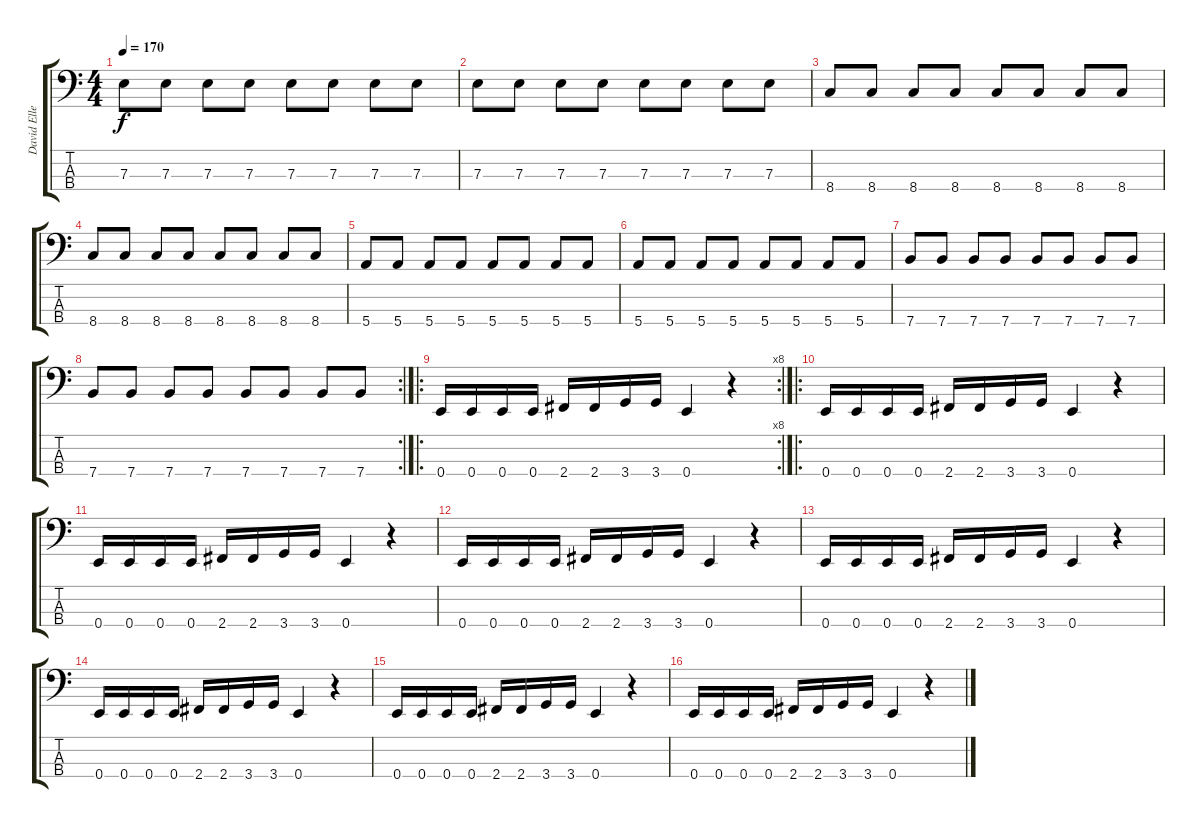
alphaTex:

\track ("David Elleffson (Bass)" "David Elle") {instrument electricbassfinger}
\staff {score tabs}
\tuning (G2 D2 A1 E1) {hide}
\ts (4 4)
\tempo 170
\clef f4
\ks c
7.3.8{dy f} 7.3.8 7.3.8 7.3.8 7.3.8 7.3.8 7.3.8 7.3.8 |
7.3.8 7.3.8 7.3.8 7.3.8 7.3.8 7.3.8 7.3.8 7.3.8 |
8.4.8 8.4.8 8.4.8 8.4.8 8.4.8 8.4.8 8.4.8 8.4.8 |
8.4.8 8.4.8 8.4.8 8.4.8 8.4.8 8.4.8 8.4.8 8.4.8 |
5.4.8 5.4.8 5.4.8 5.4.8 5.4.8 5.4.8 5.4.8 5.4.8 |
5.4.8 5.4.8 5.4.8 5.4.8 5.4.8 5.4.8 5.4.8 5.4.8 |
7.4.8 7.4.8 7.4.8 7.4.8 7.4.8 7.4.8 7.4.8 7.4.8 |
\rc 2
7.4.8 7.4.8 7.4.8 7.4.8 7.4.8 7.4.8 7.4.8 7.4.8 |
\ro
\rc 8
0.4.16 0.4.16 0.4.16 0.4.16 2.4.16 2.4.16 3.4.16 3.4.16 0.4.4 r.4 |
\ro
0.4.16 0.4.16 0.4.16 0.4.16 2.4.16 2.4.16 3.4.16 3.4.16 0.4.4 r.4 |
0.4.16 0.4.16 0.4.16 0.4.16 2.4.16 2.4.16 3.4.16 3.4.16 0.4.4 r.4 |
0.4.16 0.4.16 0.4.16 0.4.16 2.4.16 2.4.16 3.4.16 3.4.16 0.4.4 r.4 |
0.4.16 0.4.16 0.4.16 0.4.16 2.4.16 2.4.16 3.4.16 3.4.16 0.4.4 r.4 |
0.4.16 0.4.16 0.4.16 0.4.16 2.4.16 2.4.16 3.4.16 3.4.16 0.4.4 r.4 |
0.4.16 0.4.16 0.4.16 0.4.16 2.4.16 2.4.16 3.4.16 3.4.16 0.4.4 r.4 |
0.4.16 0.4.16 0.4.16 0.4.16 2.4.16 2.4.16 3.4.16 3.4.16 0.4.4 r.4
